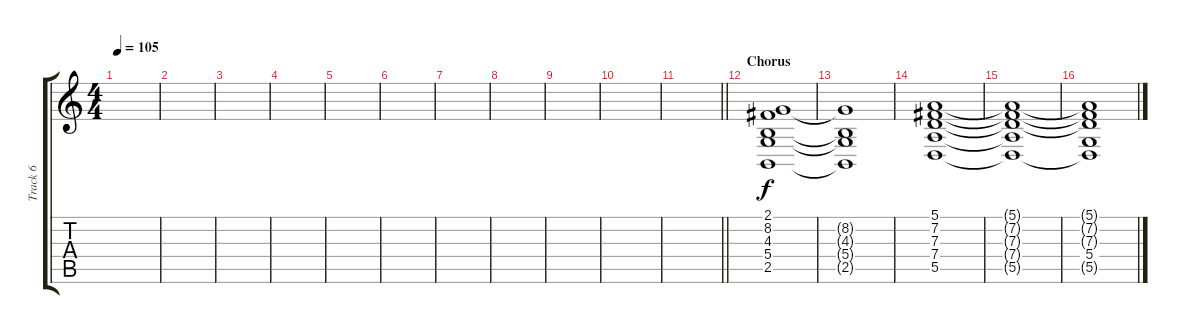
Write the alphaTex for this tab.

\track ("Track 6" "Track 6") {instrument stringensemble1}
\staff {score tabs}
\tuning (E4 B3 G3 D3 A2 E2) {hide}
\ts (4 4)
\tempo 105
\clef g2
\ks c
|
|
|
|
|
|
|
|
|
|
\barLineRight lightlight
|
\section ("" "Chorus")
(2.1 8.2 4.3 5.4 2.5).1 |
(8.2{t} 4.3{t} 5.4{t} 2.5{t}).1 |
(5.1 7.2 7.3 7.4 5.5).1 |
(5.1{t} 7.2{t} 7.3{t} 7.4{t} 5.5{t}).1 |
(5.1{t} 7.2{t} 7.3{t} 5.4 5.5{t}).1
